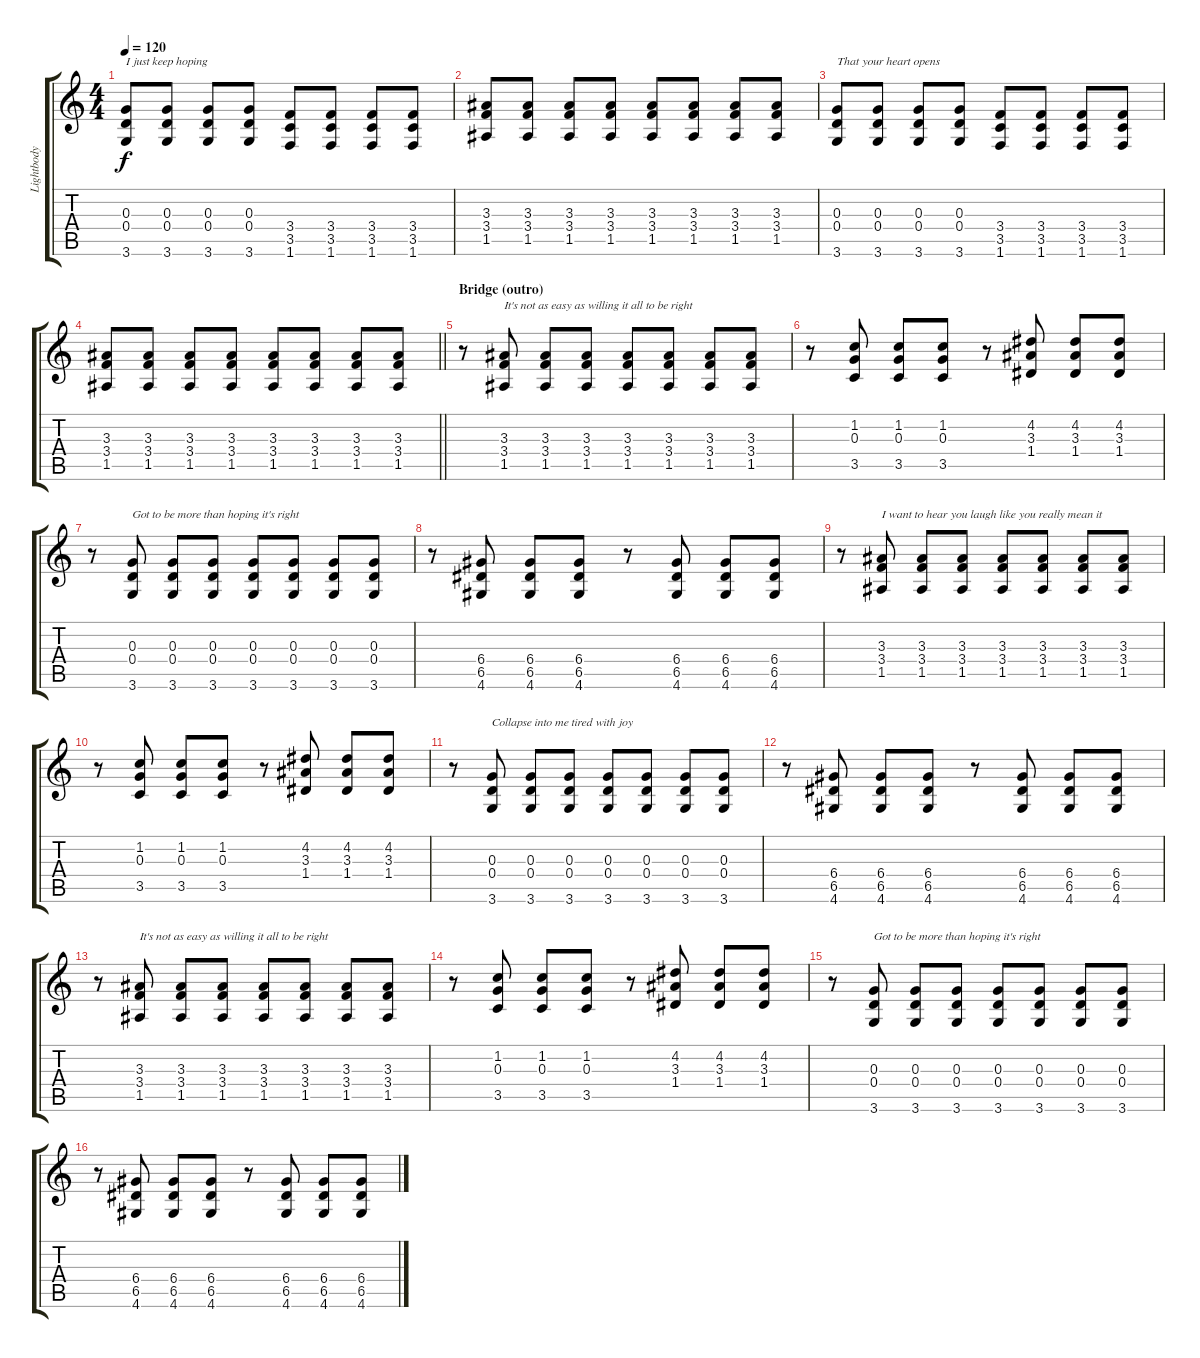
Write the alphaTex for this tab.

\track ("Lightbody" "Lightbody") {instrument distortionguitar}
\staff {score tabs}
\tuning (E4 B3 G3 D3 A2 E2) {hide}
\ts (4 4)
\tempo 120
\clef g2
\ks c
(0.3 0.4 3.6).8{txt "I just keep hoping" dy f} (0.3 0.4 3.6).8 (0.3 0.4 3.6).8 (0.3 0.4 3.6).8 (3.4 3.5 1.6).8 (3.4 3.5 1.6).8 (3.4 3.5 1.6).8 (3.4 3.5 1.6).8 |
(3.3 3.4 1.5).8 (3.3 3.4 1.5).8 (3.3 3.4 1.5).8 (3.3 3.4 1.5).8 (3.3 3.4 1.5).8 (3.3 3.4 1.5).8 (3.3 3.4 1.5).8 (3.3 3.4 1.5).8 |
(0.3 0.4 3.6).8{txt "That your heart opens"} (0.3 0.4 3.6).8 (0.3 0.4 3.6).8 (0.3 0.4 3.6).8 (3.4 3.5 1.6).8 (3.4 3.5 1.6).8 (3.4 3.5 1.6).8 (3.4 3.5 1.6).8 |
\barLineRight lightlight
(3.3 3.4 1.5).8 (3.3 3.4 1.5).8 (3.3 3.4 1.5).8 (3.3 3.4 1.5).8 (3.3 3.4 1.5).8 (3.3 3.4 1.5).8 (3.3 3.4 1.5).8 (3.3 3.4 1.5).8 |
\section ("" "Bridge (outro)")
r.8 (3.3 3.4 1.5).8{txt "It's not as easy as willing it all to be right"} (3.3 3.4 1.5).8 (3.3 3.4 1.5).8 (3.3 3.4 1.5).8 (3.3 3.4 1.5).8 (3.3 3.4 1.5).8 (3.3 3.4 1.5).8 |
r.8 (1.2 0.3 3.5).8 (1.2 0.3 3.5).8 (1.2 0.3 3.5).8 r.8 (4.2 3.3 1.4).8 (4.2 3.3 1.4).8 (4.2 3.3 1.4).8 |
r.8 (0.3 0.4 3.6).8{txt "Got to be more than hoping it's right"} (0.3 0.4 3.6).8 (0.3 0.4 3.6).8 (0.3 0.4 3.6).8 (0.3 0.4 3.6).8 (0.3 0.4 3.6).8 (0.3 0.4 3.6).8 |
r.8 (6.4 6.5 4.6).8 (6.4 6.5 4.6).8 (6.4 6.5 4.6).8 r.8 (6.4 6.5 4.6).8 (6.4 6.5 4.6).8 (6.4 6.5 4.6).8 |
r.8 (3.3 3.4 1.5).8{txt "I want to hear you laugh like you really mean it"} (3.3 3.4 1.5).8 (3.3 3.4 1.5).8 (3.3 3.4 1.5).8 (3.3 3.4 1.5).8 (3.3 3.4 1.5).8 (3.3 3.4 1.5).8 |
r.8 (1.2 0.3 3.5).8 (1.2 0.3 3.5).8 (1.2 0.3 3.5).8 r.8 (4.2 3.3 1.4).8 (4.2 3.3 1.4).8 (4.2 3.3 1.4).8 |
r.8 (0.3 0.4 3.6).8{txt "Collapse into me tired with joy"} (0.3 0.4 3.6).8 (0.3 0.4 3.6).8 (0.3 0.4 3.6).8 (0.3 0.4 3.6).8 (0.3 0.4 3.6).8 (0.3 0.4 3.6).8 |
r.8 (6.4 6.5 4.6).8 (6.4 6.5 4.6).8 (6.4 6.5 4.6).8 r.8 (6.4 6.5 4.6).8 (6.4 6.5 4.6).8 (6.4 6.5 4.6).8 |
r.8 (3.3 3.4 1.5).8{txt "It's not as easy as willing it all to be right"} (3.3 3.4 1.5).8 (3.3 3.4 1.5).8 (3.3 3.4 1.5).8 (3.3 3.4 1.5).8 (3.3 3.4 1.5).8 (3.3 3.4 1.5).8 |
r.8 (1.2 0.3 3.5).8 (1.2 0.3 3.5).8 (1.2 0.3 3.5).8 r.8 (4.2 3.3 1.4).8 (4.2 3.3 1.4).8 (4.2 3.3 1.4).8 |
r.8 (0.3 0.4 3.6).8{txt "Got to be more than hoping it's right"} (0.3 0.4 3.6).8 (0.3 0.4 3.6).8 (0.3 0.4 3.6).8 (0.3 0.4 3.6).8 (0.3 0.4 3.6).8 (0.3 0.4 3.6).8 |
r.8 (6.4 6.5 4.6).8 (6.4 6.5 4.6).8 (6.4 6.5 4.6).8 r.8 (6.4 6.5 4.6).8 (6.4 6.5 4.6).8 (6.4 6.5 4.6).8
